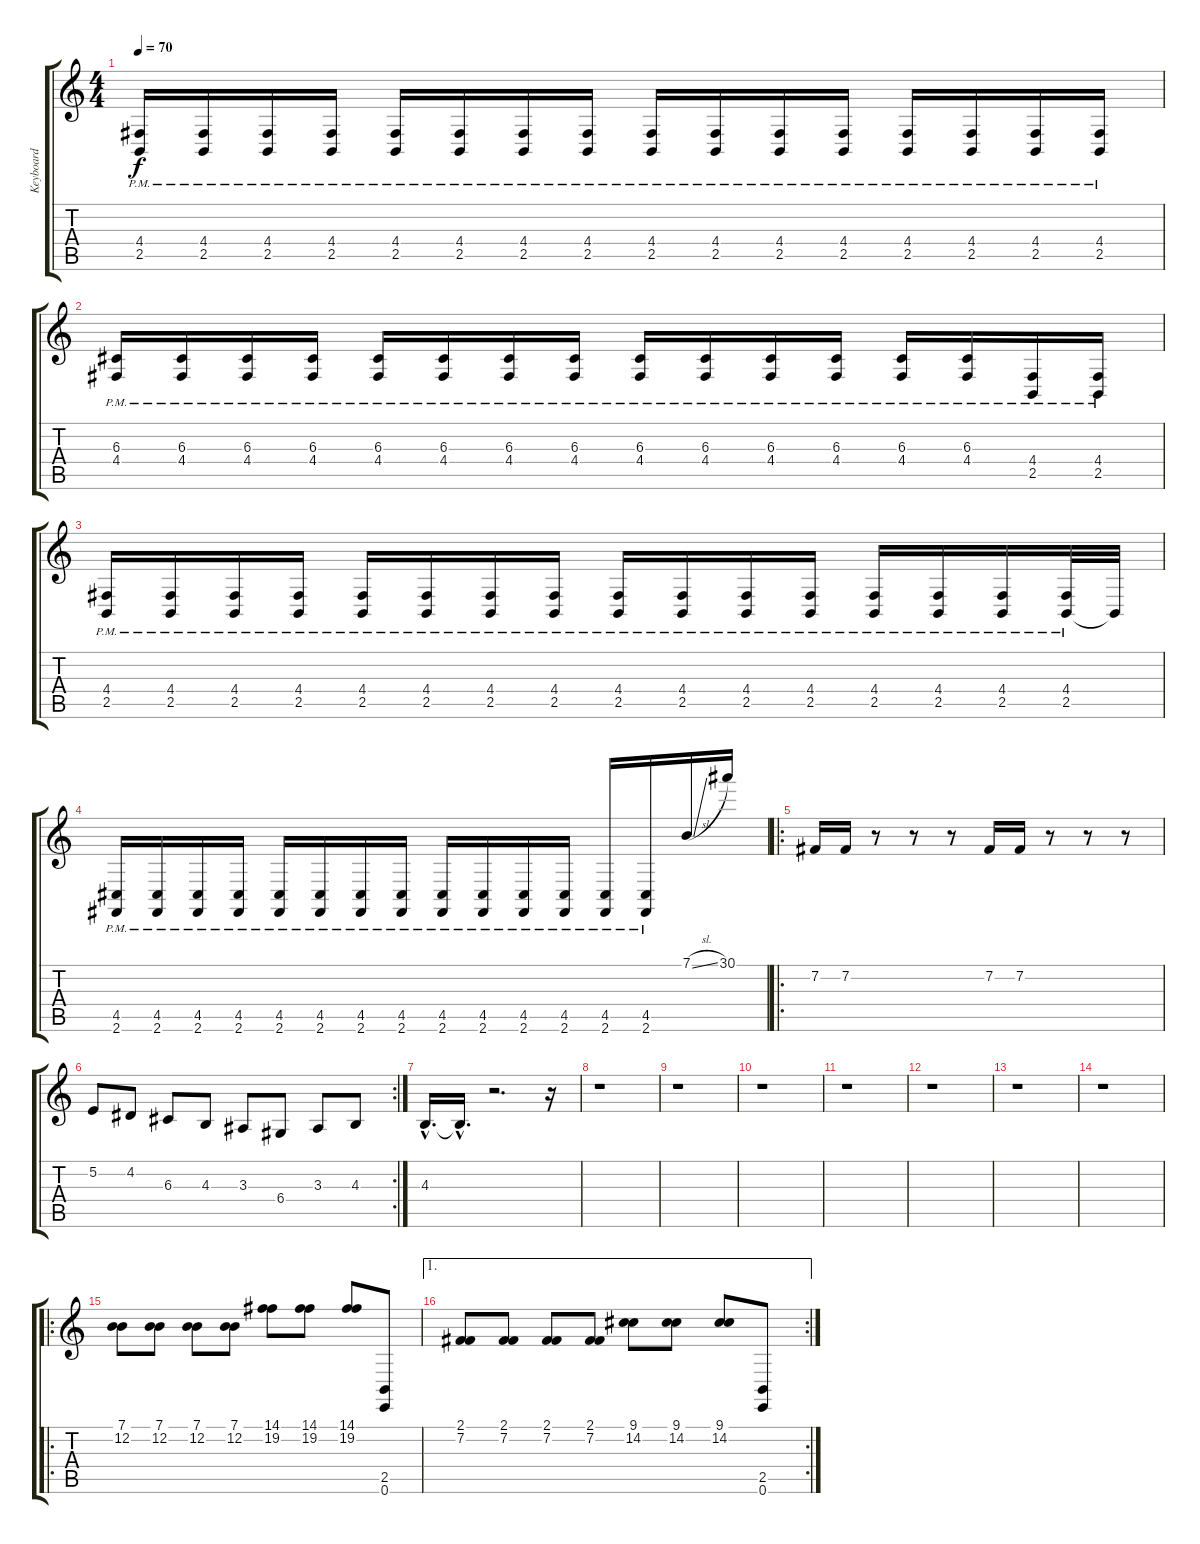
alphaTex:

\track ("Keyboard" "Keyboard") {instrument lead8bassandlead}
\staff {score tabs}
\tuning (E4 B3 G3 D3 A2 E2) {hide}
\ts (4 4)
\tempo 70
\clef g2
\ks c
(4.4{pm} 2.5{pm}).16{dy f volume 6 instrument lead8bassandlead} (4.4{pm} 2.5{pm}).16 (4.4{pm} 2.5{pm}).16 (4.4{pm} 2.5{pm}).16 (4.4{pm} 2.5{pm}).16 (4.4{pm} 2.5{pm}).16 (4.4{pm} 2.5{pm}).16 (4.4{pm} 2.5{pm}).16 (4.4{pm} 2.5{pm}).16 (4.4{pm} 2.5{pm}).16 (4.4{pm} 2.5{pm}).16 (4.4{pm} 2.5{pm}).16 (4.4{pm} 2.5{pm}).16 (4.4{pm} 2.5{pm}).16 (4.4{pm} 2.5{pm}).16 (4.4{pm} 2.5{pm}).16 |
(6.3{pm} 4.4{pm}).16 (6.3{pm} 4.4{pm}).16 (6.3{pm} 4.4{pm}).16 (6.3{pm} 4.4{pm}).16 (6.3{pm} 4.4{pm}).16 (6.3{pm} 4.4{pm}).16 (6.3{pm} 4.4{pm}).16 (6.3{pm} 4.4{pm}).16 (6.3{pm} 4.4{pm}).16 (6.3{pm} 4.4{pm}).16 (6.3{pm} 4.4{pm}).16 (6.3{pm} 4.4{pm}).16 (6.3{pm} 4.4{pm}).16 (6.3{pm} 4.4{pm}).16 (4.4{pm} 2.5{pm}).16 (4.4{pm} 2.5{pm}).16 |
(4.4{pm} 2.5{pm}).16 (4.4{pm} 2.5{pm}).16 (4.4{pm} 2.5{pm}).16 (4.4{pm} 2.5{pm}).16 (4.4{pm} 2.5{pm}).16 (4.4{pm} 2.5{pm}).16 (4.4{pm} 2.5{pm}).16 (4.4{pm} 2.5{pm}).16 (4.4{pm} 2.5{pm}).16 (4.4{pm} 2.5{pm}).16 (4.4{pm} 2.5{pm}).16 (4.4{pm} 2.5{pm}).16 (4.4{pm} 2.5{pm}).16 (4.4{pm} 2.5{pm}).16 (4.4{pm} 2.5{pm}).16 (4.4{pm} 2.5{pm}).32 2.5{t}.32 |
(4.5{pm} 2.6{pm}).16 (4.5{pm} 2.6{pm}).16 (4.5{pm} 2.6{pm}).16 (4.5{pm} 2.6{pm}).16 (4.5{pm} 2.6{pm}).16 (4.5{pm} 2.6{pm}).16 (4.5{pm} 2.6{pm}).16 (4.5{pm} 2.6{pm}).16 (4.5{pm} 2.6{pm}).16 (4.5{pm} 2.6{pm}).16 (4.5{pm} 2.6{pm}).16 (4.5{pm} 2.6{pm}).16 (4.5{pm} 2.6{pm}).16 (4.5{pm} 2.6{pm}).16 7.1{sl}.16{volume 13} 30.1.16 |
\ro
7.2.16 7.2.16 r.8 r.8 r.8 7.2.16 7.2.16 r.8 r.8 r.8 |
\rc 2
5.2.8 4.2.8 6.3.8 4.3.8 3.3.8 6.4.8 3.3.8 4.3.8 |
4.3{hac}.16{d} 4.3{hac t}.16{d} r.2{d} r.16 |
r.1 |
r.1 |
r.1 |
r.1 |
r.1 |
r.1 |
r.1 |
\ro
(7.1 12.2).8{instrument acousticgrandpiano} (7.1 12.2).8 (7.1 12.2).8 (7.1 12.2).8 (14.1 19.2).8 (14.1 19.2).8 (14.1 19.2).8 (2.5 0.6).8 |
\ae 1
\rc 2
(2.1 7.2).8 (2.1 7.2).8 (2.1 7.2).8 (2.1 7.2).8 (9.1 14.2).8 (9.1 14.2).8 (9.1 14.2).8 (2.5 0.6).8
